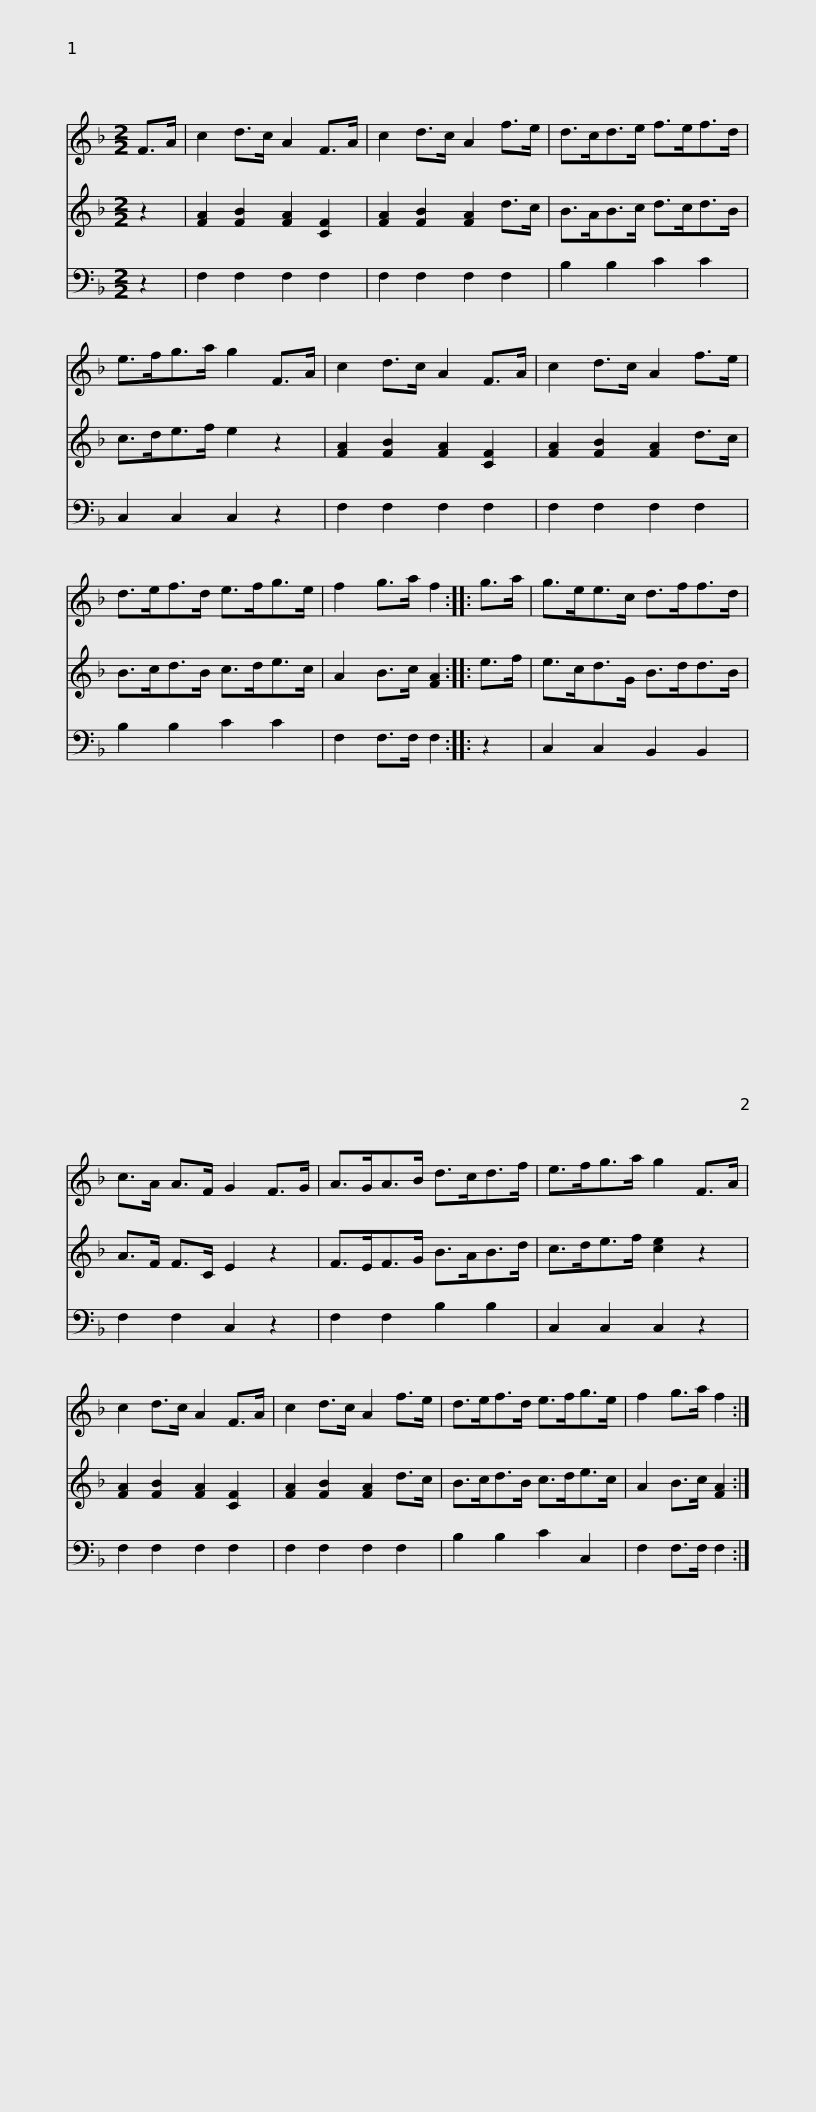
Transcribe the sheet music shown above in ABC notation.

X:1
%%score 1 2 3
L:1/8
M:2/2
I:linebreak $
K:F
V:1 treble
V:2 treble
V:3 bass
V:1
 F>A | c2 d>c A2 F>A | c2 d>c A2 f>e | d>cd>e f>ef>d | e>fg>a g2 F>A | %5
 c2 d>c A2 F>A |$ c2 d>c A2 f>e | d>ef>d e>fg>e | f2 g>a f2 :: g>a | %10
 g>ee>c d>ff>d | c>A A>F G2 F>G |$ A>GA>B d>cd>f | e>fg>a g2 F>A | c2 d>c A2 F>A | %15
 c2 d>c A2 f>e | d>ef>d e>fg>e |$ f2 g>a f2 :| %18
V:2
 z2 | [FA]2 [FB]2 [FA]2 [CF]2 | [FA]2 [FB]2 [FA]2 d>c | B>AB>c d>cd>B | c>de>f e2 z2 | %5
 [FA]2 [FB]2 [FA]2 [CF]2 |$ [FA]2 [FB]2 [FA]2 d>c | B>cd>B c>de>c | A2 B>c [FA]2 :: e>f | %10
 e>cd>G B>dd>B | A>F F>C E2 z2 |$ F>EF>G B>AB>d | c>de>f [ce]2 z2 | [FA]2 [FB]2 [FA]2 [CF]2 | %15
 [FA]2 [FB]2 [FA]2 d>c | B>cd>B c>de>c |$ A2 B>c [FA]2 :| %18
V:3
 z2 | F,2 F,2 F,2 F,2 | F,2 F,2 F,2 F,2 | B,2 B,2 C2 C2 | C,2 C,2 C,2 z2 | %5
 F,2 F,2 F,2 F,2 |$ F,2 F,2 F,2 F,2 | B,2 B,2 C2 C2 | F,2 F,>F, F,2 :: z2 | %10
 C,2 C,2 B,,2 B,,2 | F,2 F,2 C,2 z2 |$ F,2 F,2 B,2 B,2 | C,2 C,2 C,2 z2 | F,2 F,2 F,2 F,2 | %15
 F,2 F,2 F,2 F,2 | B,2 B,2 C2 C,2 |$ F,2 F,>F, F,2 :| %18
